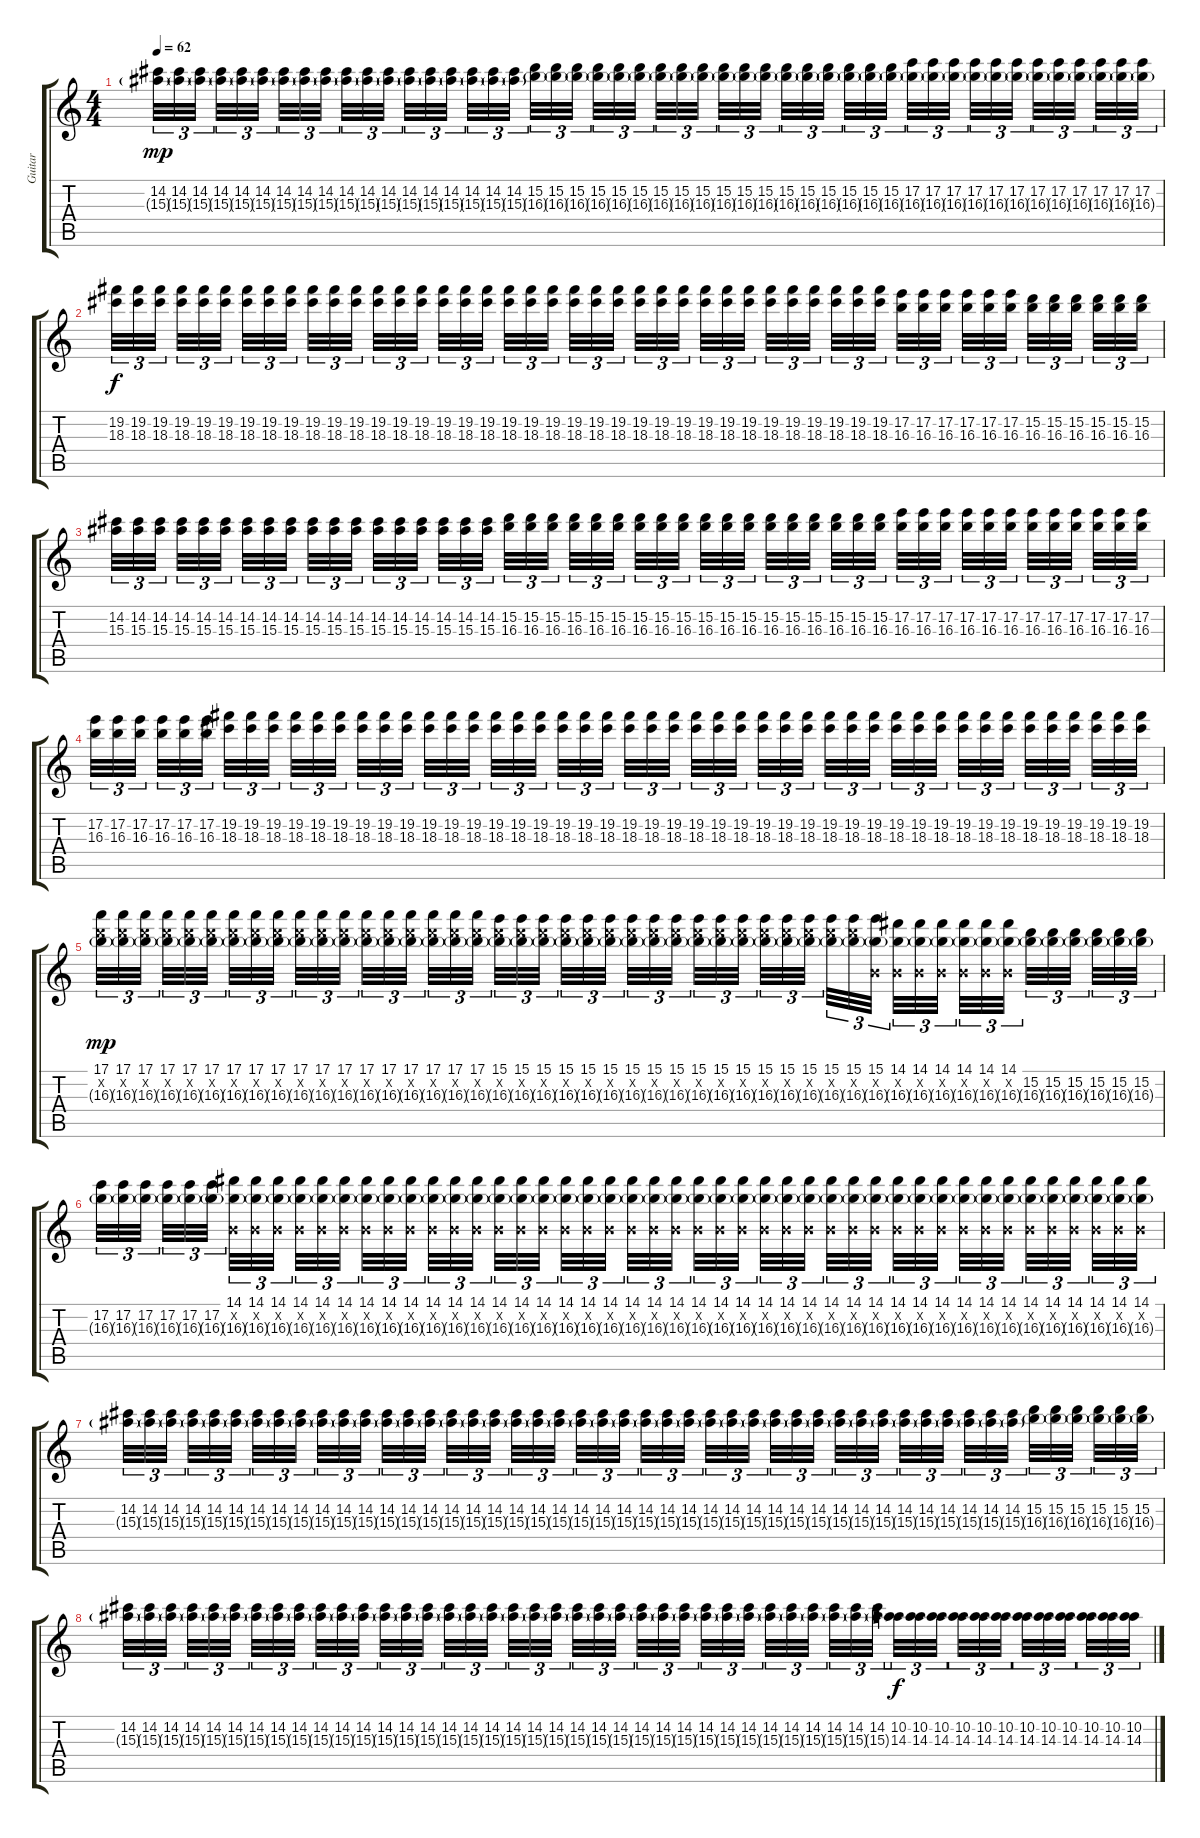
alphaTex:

\track ("Guitar" "Guitar") {instrument electricguitarclean}
\staff {score tabs}
\tuning (E4 B3 G3 D3 A2 E2) {hide}
\ts (4 4)
\tempo 62
\clef g2
\ks c
(14.2 15.3{g}).32{tu (3 2) dy mp} (14.2 15.3{g}).32{tu (3 2)} (14.2 15.3{g}).32{tu (3 2) beam splitsecondary} (14.2 15.3{g}).32{tu (3 2)} (14.2 15.3{g}).32{tu (3 2)} (14.2 15.3{g}).32{tu (3 2) beam splitsecondary} (14.2 15.3{g}).32{tu (3 2)} (14.2 15.3{g}).32{tu (3 2)} (14.2 15.3{g}).32{tu (3 2) beam splitsecondary} (14.2 15.3{g}).32{tu (3 2)} (14.2 15.3{g}).32{tu (3 2)} (14.2 15.3{g}).32{tu (3 2)} (14.2 15.3{g}).32{tu (3 2)} (14.2 15.3{g}).32{tu (3 2)} (14.2 15.3{g}).32{tu (3 2) beam splitsecondary} (14.2 15.3{g}).32{tu (3 2)} (14.2 15.3{g}).32{tu (3 2)} (14.2 15.3{g}).32{tu (3 2) beam splitsecondary} (15.2 16.3{g}).32{tu (3 2)} (15.2 16.3{g}).32{tu (3 2)} (15.2 16.3{g}).32{tu (3 2) beam splitsecondary} (15.2 16.3{g}).32{tu (3 2)} (15.2 16.3{g}).32{tu (3 2)} (15.2 16.3{g}).32{tu (3 2)} (15.2 16.3{g}).32{tu (3 2)} (15.2 16.3{g}).32{tu (3 2)} (15.2 16.3{g}).32{tu (3 2) beam splitsecondary} (15.2 16.3{g}).32{tu (3 2)} (15.2 16.3{g}).32{tu (3 2)} (15.2 16.3{g}).32{tu (3 2) beam splitsecondary} (15.2 16.3{g}).32{tu (3 2)} (15.2 16.3{g}).32{tu (3 2)} (15.2 16.3{g}).32{tu (3 2) beam splitsecondary} (15.2 16.3{g}).32{tu (3 2)} (15.2 16.3{g}).32{tu (3 2)} (15.2 16.3{g}).32{tu (3 2)} (17.2 16.3{g}).32{tu (3 2)} (17.2 16.3{g}).32{tu (3 2)} (17.2 16.3{g}).32{tu (3 2) beam splitsecondary} (17.2 16.3{g}).32{tu (3 2)} (17.2 16.3{g}).32{tu (3 2)} (17.2 16.3{g}).32{tu (3 2) beam splitsecondary} (17.2 16.3{g}).32{tu (3 2)} (17.2 16.3{g}).32{tu (3 2)} (17.2 16.3{g}).32{tu (3 2) beam splitsecondary} (17.2 16.3{g}).32{tu (3 2)} (17.2 16.3{g}).32{tu (3 2)} (17.2 16.3{g}).32{tu (3 2)} |
(19.2 18.3).32{tu (3 2) dy f} (19.2 18.3).32{tu (3 2)} (19.2 18.3).32{tu (3 2) beam splitsecondary} (19.2 18.3).32{tu (3 2)} (19.2 18.3).32{tu (3 2)} (19.2 18.3).32{tu (3 2) beam splitsecondary} (19.2 18.3).32{tu (3 2)} (19.2 18.3).32{tu (3 2)} (19.2 18.3).32{tu (3 2) beam splitsecondary} (19.2 18.3).32{tu (3 2)} (19.2 18.3).32{tu (3 2)} (19.2 18.3).32{tu (3 2)} (19.2 18.3).32{tu (3 2)} (19.2 18.3).32{tu (3 2)} (19.2 18.3).32{tu (3 2) beam splitsecondary} (19.2 18.3).32{tu (3 2)} (19.2 18.3).32{tu (3 2)} (19.2 18.3).32{tu (3 2) beam splitsecondary} (19.2 18.3).32{tu (3 2)} (19.2 18.3).32{tu (3 2)} (19.2 18.3).32{tu (3 2) beam splitsecondary} (19.2 18.3).32{tu (3 2)} (19.2 18.3).32{tu (3 2)} (19.2 18.3).32{tu (3 2)} (19.2 18.3).32{tu (3 2)} (19.2 18.3).32{tu (3 2)} (19.2 18.3).32{tu (3 2) beam splitsecondary} (19.2 18.3).32{tu (3 2)} (19.2 18.3).32{tu (3 2)} (19.2 18.3).32{tu (3 2) beam splitsecondary} (19.2 18.3).32{tu (3 2)} (19.2 18.3).32{tu (3 2)} (19.2 18.3).32{tu (3 2) beam splitsecondary} (19.2 18.3).32{tu (3 2)} (19.2 18.3).32{tu (3 2)} (19.2 18.3).32{tu (3 2)} (17.2 16.3).32{tu (3 2)} (17.2 16.3).32{tu (3 2)} (17.2 16.3).32{tu (3 2) beam splitsecondary} (17.2 16.3).32{tu (3 2)} (17.2 16.3).32{tu (3 2)} (17.2 16.3).32{tu (3 2) beam splitsecondary} (15.2 16.3).32{tu (3 2)} (15.2 16.3).32{tu (3 2)} (15.2 16.3).32{tu (3 2) beam splitsecondary} (15.2 16.3).32{tu (3 2)} (15.2 16.3).32{tu (3 2)} (15.2 16.3).32{tu (3 2)} |
(14.2 15.3).32{tu (3 2)} (14.2 15.3).32{tu (3 2)} (14.2 15.3).32{tu (3 2) beam splitsecondary} (14.2 15.3).32{tu (3 2)} (14.2 15.3).32{tu (3 2)} (14.2 15.3).32{tu (3 2) beam splitsecondary} (14.2 15.3).32{tu (3 2)} (14.2 15.3).32{tu (3 2)} (14.2 15.3).32{tu (3 2) beam splitsecondary} (14.2 15.3).32{tu (3 2)} (14.2 15.3).32{tu (3 2)} (14.2 15.3).32{tu (3 2)} (14.2 15.3).32{tu (3 2)} (14.2 15.3).32{tu (3 2)} (14.2 15.3).32{tu (3 2) beam splitsecondary} (14.2 15.3).32{tu (3 2)} (14.2 15.3).32{tu (3 2)} (14.2 15.3).32{tu (3 2) beam splitsecondary} (15.2 16.3).32{tu (3 2)} (15.2 16.3).32{tu (3 2)} (15.2 16.3).32{tu (3 2) beam splitsecondary} (15.2 16.3).32{tu (3 2)} (15.2 16.3).32{tu (3 2)} (15.2 16.3).32{tu (3 2)} (15.2 16.3).32{tu (3 2)} (15.2 16.3).32{tu (3 2)} (15.2 16.3).32{tu (3 2) beam splitsecondary} (15.2 16.3).32{tu (3 2)} (15.2 16.3).32{tu (3 2)} (15.2 16.3).32{tu (3 2) beam splitsecondary} (15.2 16.3).32{tu (3 2)} (15.2 16.3).32{tu (3 2)} (15.2 16.3).32{tu (3 2) beam splitsecondary} (15.2 16.3).32{tu (3 2)} (15.2 16.3).32{tu (3 2)} (15.2 16.3).32{tu (3 2)} (17.2 16.3).32{tu (3 2)} (17.2 16.3).32{tu (3 2)} (17.2 16.3).32{tu (3 2) beam splitsecondary} (17.2 16.3).32{tu (3 2)} (17.2 16.3).32{tu (3 2)} (17.2 16.3).32{tu (3 2) beam splitsecondary} (17.2 16.3).32{tu (3 2)} (17.2 16.3).32{tu (3 2)} (17.2 16.3).32{tu (3 2) beam splitsecondary} (17.2 16.3).32{tu (3 2)} (17.2 16.3).32{tu (3 2)} (17.2 16.3).32{tu (3 2)} |
(17.2 16.3).32{tu (3 2)} (17.2 16.3).32{tu (3 2)} (17.2 16.3).32{tu (3 2) beam splitsecondary} (17.2 16.3).32{tu (3 2)} (17.2 16.3).32{tu (3 2)} (17.2 16.3).32{tu (3 2) beam splitsecondary} (19.2 18.3).32{tu (3 2)} (19.2 18.3).32{tu (3 2)} (19.2 18.3).32{tu (3 2) beam splitsecondary} (19.2 18.3).32{tu (3 2)} (19.2 18.3).32{tu (3 2)} (19.2 18.3).32{tu (3 2)} (19.2 18.3).32{tu (3 2)} (19.2 18.3).32{tu (3 2)} (19.2 18.3).32{tu (3 2) beam splitsecondary} (19.2 18.3).32{tu (3 2)} (19.2 18.3).32{tu (3 2)} (19.2 18.3).32{tu (3 2) beam splitsecondary} (19.2 18.3).32{tu (3 2)} (19.2 18.3).32{tu (3 2)} (19.2 18.3).32{tu (3 2) beam splitsecondary} (19.2 18.3).32{tu (3 2)} (19.2 18.3).32{tu (3 2)} (19.2 18.3).32{tu (3 2)} (19.2 18.3).32{tu (3 2)} (19.2 18.3).32{tu (3 2)} (19.2 18.3).32{tu (3 2) beam splitsecondary} (19.2 18.3).32{tu (3 2)} (19.2 18.3).32{tu (3 2)} (19.2 18.3).32{tu (3 2) beam splitsecondary} (19.2 18.3).32{tu (3 2)} (19.2 18.3).32{tu (3 2)} (19.2 18.3).32{tu (3 2) beam splitsecondary} (19.2 18.3).32{tu (3 2)} (19.2 18.3).32{tu (3 2)} (19.2 18.3).32{tu (3 2)} (19.2 18.3).32{tu (3 2)} (19.2 18.3).32{tu (3 2)} (19.2 18.3).32{tu (3 2) beam splitsecondary} (19.2 18.3).32{tu (3 2)} (19.2 18.3).32{tu (3 2)} (19.2 18.3).32{tu (3 2) beam splitsecondary} (19.2 18.3).32{tu (3 2)} (19.2 18.3).32{tu (3 2)} (19.2 18.3).32{tu (3 2) beam splitsecondary} (19.2 18.3).32{tu (3 2)} (19.2 18.3).32{tu (3 2)} (19.2 18.3).32{tu (3 2)} |
(17.1 15.2{x} 16.3{g}).32{tu (3 2) dy mp} (17.1 15.2{x} 16.3{g}).32{tu (3 2)} (17.1 15.2{x} 16.3{g}).32{tu (3 2) beam splitsecondary} (17.1 15.2{x} 16.3{g}).32{tu (3 2)} (17.1 15.2{x} 16.3{g}).32{tu (3 2)} (17.1 15.2{x} 16.3{g}).32{tu (3 2) beam splitsecondary} (17.1 15.2{x} 16.3{g}).32{tu (3 2)} (17.1 15.2{x} 16.3{g}).32{tu (3 2)} (17.1 15.2{x} 16.3{g}).32{tu (3 2) beam splitsecondary} (17.1 15.2{x} 16.3{g}).32{tu (3 2)} (17.1 15.2{x} 16.3{g}).32{tu (3 2)} (17.1 15.2{x} 16.3{g}).32{tu (3 2)} (17.1 15.2{x} 16.3{g}).32{tu (3 2)} (17.1 15.2{x} 16.3{g}).32{tu (3 2)} (17.1 15.2{x} 16.3{g}).32{tu (3 2) beam splitsecondary} (17.1 15.2{x} 16.3{g}).32{tu (3 2)} (17.1 15.2{x} 16.3{g}).32{tu (3 2)} (17.1 15.2{x} 16.3{g}).32{tu (3 2) beam splitsecondary} (15.1 15.2{x} 16.3{g}).32{tu (3 2)} (15.1 15.2{x} 16.3{g}).32{tu (3 2)} (15.1 15.2{x} 16.3{g}).32{tu (3 2) beam splitsecondary} (15.1 15.2{x} 16.3{g}).32{tu (3 2)} (15.1 15.2{x} 16.3{g}).32{tu (3 2)} (15.1 15.2{x} 16.3{g}).32{tu (3 2)} (15.1 15.2{x} 16.3{g}).32{tu (3 2)} (15.1 15.2{x} 16.3{g}).32{tu (3 2)} (15.1 15.2{x} 16.3{g}).32{tu (3 2) beam splitsecondary} (15.1 15.2{x} 16.3{g}).32{tu (3 2)} (15.1 15.2{x} 16.3{g}).32{tu (3 2)} (15.1 15.2{x} 16.3{g}).32{tu (3 2) beam splitsecondary} (15.1 15.2{x} 16.3{g}).32{tu (3 2)} (15.1 15.2{x} 16.3{g}).32{tu (3 2)} (15.1 15.2{x} 16.3{g}).32{tu (3 2) beam splitsecondary} (15.1 15.2{x} 16.3{g}).32{tu (3 2)} (15.1 15.2{x} 16.3{g}).32{tu (3 2)} (15.1 0.2{x} 16.3{g}).32{tu (3 2)} (14.1 0.2{x} 16.3{g}).32{tu (3 2)} (14.1 0.2{x} 16.3{g}).32{tu (3 2)} (14.1 0.2{x} 16.3{g}).32{tu (3 2) beam splitsecondary} (14.1 0.2{x} 16.3{g}).32{tu (3 2)} (14.1 0.2{x} 16.3{g}).32{tu (3 2)} (14.1 0.2{x} 16.3{g}).32{tu (3 2) beam splitsecondary} (15.2 16.3{g}).32{tu (3 2)} (15.2 16.3{g}).32{tu (3 2)} (15.2 16.3{g}).32{tu (3 2) beam splitsecondary} (15.2 16.3{g}).32{tu (3 2)} (15.2 16.3{g}).32{tu (3 2)} (15.2 16.3{g}).32{tu (3 2)} |
(17.2 16.3{g}).32{tu (3 2)} (17.2 16.3{g}).32{tu (3 2)} (17.2 16.3{g}).32{tu (3 2) beam splitsecondary} (17.2 16.3{g}).32{tu (3 2)} (17.2 16.3{g}).32{tu (3 2)} (17.2 16.3{g}).32{tu (3 2) beam splitsecondary} (14.1 0.2{x} 16.3{g}).32{tu (3 2)} (14.1 0.2{x} 16.3{g}).32{tu (3 2)} (14.1 0.2{x} 16.3{g}).32{tu (3 2) beam splitsecondary} (14.1 0.2{x} 16.3{g}).32{tu (3 2)} (14.1 0.2{x} 16.3{g}).32{tu (3 2)} (14.1 0.2{x} 16.3{g}).32{tu (3 2)} (14.1 0.2{x} 16.3{g}).32{tu (3 2)} (14.1 0.2{x} 16.3{g}).32{tu (3 2)} (14.1 0.2{x} 16.3{g}).32{tu (3 2) beam splitsecondary} (14.1 0.2{x} 16.3{g}).32{tu (3 2)} (14.1 0.2{x} 16.3{g}).32{tu (3 2)} (14.1 0.2{x} 16.3{g}).32{tu (3 2) beam splitsecondary} (14.1 0.2{x} 16.3{g}).32{tu (3 2)} (14.1 0.2{x} 16.3{g}).32{tu (3 2)} (14.1 0.2{x} 16.3{g}).32{tu (3 2) beam splitsecondary} (14.1 0.2{x} 16.3{g}).32{tu (3 2)} (14.1 0.2{x} 16.3{g}).32{tu (3 2)} (14.1 0.2{x} 16.3{g}).32{tu (3 2)} (14.1 0.2{x} 16.3{g}).32{tu (3 2)} (14.1 0.2{x} 16.3{g}).32{tu (3 2)} (14.1 0.2{x} 16.3{g}).32{tu (3 2) beam splitsecondary} (14.1 0.2{x} 16.3{g}).32{tu (3 2)} (14.1 0.2{x} 16.3{g}).32{tu (3 2)} (14.1 0.2{x} 16.3{g}).32{tu (3 2) beam splitsecondary} (14.1 0.2{x} 16.3{g}).32{tu (3 2)} (14.1 0.2{x} 16.3{g}).32{tu (3 2)} (14.1 0.2{x} 16.3{g}).32{tu (3 2) beam splitsecondary} (14.1 0.2{x} 16.3{g}).32{tu (3 2)} (14.1 0.2{x} 16.3{g}).32{tu (3 2)} (14.1 0.2{x} 16.3{g}).32{tu (3 2)} (14.1 0.2{x} 16.3{g}).32{tu (3 2)} (14.1 0.2{x} 16.3{g}).32{tu (3 2)} (14.1 0.2{x} 16.3{g}).32{tu (3 2) beam splitsecondary} (14.1 0.2{x} 16.3{g}).32{tu (3 2)} (14.1 0.2{x} 16.3{g}).32{tu (3 2)} (14.1 0.2{x} 16.3{g}).32{tu (3 2) beam splitsecondary} (14.1 0.2{x} 16.3{g}).32{tu (3 2)} (14.1 0.2{x} 16.3{g}).32{tu (3 2)} (14.1 0.2{x} 16.3{g}).32{tu (3 2) beam splitsecondary} (14.1 0.2{x} 16.3{g}).32{tu (3 2)} (14.1 0.2{x} 16.3{g}).32{tu (3 2)} (14.1 0.2{x} 16.3{g}).32{tu (3 2)} |
(14.2 15.3{g}).32{tu (3 2)} (14.2 15.3{g}).32{tu (3 2)} (14.2 15.3{g}).32{tu (3 2) beam splitsecondary} (14.2 15.3{g}).32{tu (3 2)} (14.2 15.3{g}).32{tu (3 2)} (14.2 15.3{g}).32{tu (3 2) beam splitsecondary} (14.2 15.3{g}).32{tu (3 2)} (14.2 15.3{g}).32{tu (3 2)} (14.2 15.3{g}).32{tu (3 2) beam splitsecondary} (14.2 15.3{g}).32{tu (3 2)} (14.2 15.3{g}).32{tu (3 2)} (14.2 15.3{g}).32{tu (3 2)} (14.2 15.3{g}).32{tu (3 2)} (14.2 15.3{g}).32{tu (3 2)} (14.2 15.3{g}).32{tu (3 2) beam splitsecondary} (14.2 15.3{g}).32{tu (3 2)} (14.2 15.3{g}).32{tu (3 2)} (14.2 15.3{g}).32{tu (3 2) beam splitsecondary} (14.2 15.3{g}).32{tu (3 2)} (14.2 15.3{g}).32{tu (3 2)} (14.2 15.3{g}).32{tu (3 2) beam splitsecondary} (14.2 15.3{g}).32{tu (3 2)} (14.2 15.3{g}).32{tu (3 2)} (14.2 15.3{g}).32{tu (3 2)} (14.2 15.3{g}).32{tu (3 2)} (14.2 15.3{g}).32{tu (3 2)} (14.2 15.3{g}).32{tu (3 2) beam splitsecondary} (14.2 15.3{g}).32{tu (3 2)} (14.2 15.3{g}).32{tu (3 2)} (14.2 15.3{g}).32{tu (3 2) beam splitsecondary} (14.2 15.3{g}).32{tu (3 2)} (14.2 15.3{g}).32{tu (3 2)} (14.2 15.3{g}).32{tu (3 2) beam splitsecondary} (14.2 15.3{g}).32{tu (3 2)} (14.2 15.3{g}).32{tu (3 2)} (14.2 15.3{g}).32{tu (3 2)} (14.2 15.3{g}).32{tu (3 2)} (14.2 15.3{g}).32{tu (3 2)} (14.2 15.3{g}).32{tu (3 2) beam splitsecondary} (14.2 15.3{g}).32{tu (3 2)} (14.2 15.3{g}).32{tu (3 2)} (14.2 15.3{g}).32{tu (3 2) beam splitsecondary} (15.2 16.3{g}).32{tu (3 2)} (15.2 16.3{g}).32{tu (3 2)} (15.2 16.3{g}).32{tu (3 2) beam splitsecondary} (15.2 16.3{g}).32{tu (3 2)} (15.2 16.3{g}).32{tu (3 2)} (15.2 16.3{g}).32{tu (3 2)} |
(14.2 15.3{g}).32{tu (3 2)} (14.2 15.3{g}).32{tu (3 2)} (14.2 15.3{g}).32{tu (3 2) beam splitsecondary} (14.2 15.3{g}).32{tu (3 2)} (14.2 15.3{g}).32{tu (3 2)} (14.2 15.3{g}).32{tu (3 2) beam splitsecondary} (14.2 15.3{g}).32{tu (3 2)} (14.2 15.3{g}).32{tu (3 2)} (14.2 15.3{g}).32{tu (3 2) beam splitsecondary} (14.2 15.3{g}).32{tu (3 2)} (14.2 15.3{g}).32{tu (3 2)} (14.2 15.3{g}).32{tu (3 2)} (14.2 15.3{g}).32{tu (3 2)} (14.2 15.3{g}).32{tu (3 2)} (14.2 15.3{g}).32{tu (3 2) beam splitsecondary} (14.2 15.3{g}).32{tu (3 2)} (14.2 15.3{g}).32{tu (3 2)} (14.2 15.3{g}).32{tu (3 2) beam splitsecondary} (14.2 15.3{g}).32{tu (3 2)} (14.2 15.3{g}).32{tu (3 2)} (14.2 15.3{g}).32{tu (3 2) beam splitsecondary} (14.2 15.3{g}).32{tu (3 2)} (14.2 15.3{g}).32{tu (3 2)} (14.2 15.3{g}).32{tu (3 2)} (14.2 15.3{g}).32{tu (3 2)} (14.2 15.3{g}).32{tu (3 2)} (14.2 15.3{g}).32{tu (3 2) beam splitsecondary} (14.2 15.3{g}).32{tu (3 2)} (14.2 15.3{g}).32{tu (3 2)} (14.2 15.3{g}).32{tu (3 2) beam splitsecondary} (14.2 15.3{g}).32{tu (3 2)} (14.2 15.3{g}).32{tu (3 2)} (14.2 15.3{g}).32{tu (3 2) beam splitsecondary} (14.2 15.3{g}).32{tu (3 2)} (14.2 15.3{g}).32{tu (3 2)} (14.2 15.3{g}).32{tu (3 2)} (10.2 14.3).32{tu (3 2) dy f} (10.2 14.3).32{tu (3 2)} (10.2 14.3).32{tu (3 2) beam splitsecondary} (10.2 14.3).32{tu (3 2)} (10.2 14.3).32{tu (3 2)} (10.2 14.3).32{tu (3 2) beam splitsecondary} (10.2 14.3).32{tu (3 2)} (10.2 14.3).32{tu (3 2)} (10.2 14.3).32{tu (3 2) beam splitsecondary} (10.2 14.3).32{tu (3 2)} (10.2 14.3).32{tu (3 2)} (10.2 14.3).32{tu (3 2)}
